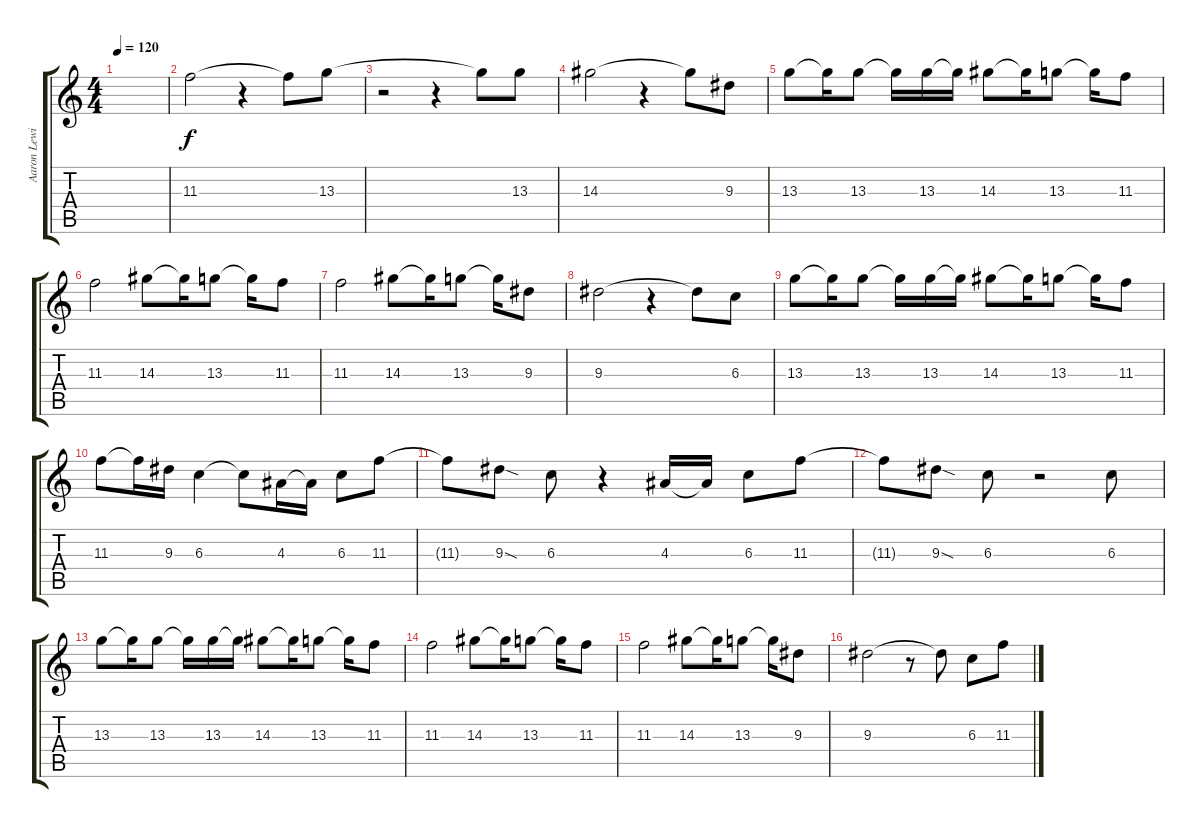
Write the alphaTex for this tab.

\track ("Aaron Lewis Vocals" "Aaron Lewi") {instrument acousticguitarnylon}
\staff {score tabs}
\tuning (Eb4 Bb3 Gb3 Db3 Ab2 Eb2) {hide}
\ts (4 4)
\tempo 120
\clef g2
\ks c
|
11.3.2 r.4 11.3{t}.8 13.3.8 |
r.2 r.4 13.3{t}.8 13.3.8 |
14.3.2 r.4 14.3{t}.8 9.3.8 |
13.3.8 13.3{t}.16 13.3.8 13.3{t}.16 13.3.16 13.3{t}.16 14.3.8 14.3{t}.16 13.3.8 13.3{t}.16 11.3.8 |
11.3.2 14.3.8 14.3{t}.16 13.3.8 13.3{t}.16 11.3.8 |
11.3.2 14.3.8 14.3{t}.16 13.3.8 13.3{t}.16 9.3.8 |
9.3.2 r.4 9.3{t}.8 6.3.8 |
13.3.8 13.3{t}.16 13.3.8 13.3{t}.16 13.3.16 13.3{t}.16 14.3.8 14.3{t}.16 13.3.8 13.3{t}.16 11.3.8 |
11.3.8 11.3{t}.16 9.3.16 6.3.4 6.3{t}.8 4.3.16 4.3{t}.16 6.3.8 11.3.8 |
11.3{t}.8 9.3{sod}.8 6.3.8 r.4 4.3.16 4.3{t}.16 6.3.8 11.3.8 |
11.3{t}.8 9.3{sod}.8 6.3.8 r.2 6.3.8 |
13.3.8 13.3{t}.16 13.3.8 13.3{t}.16 13.3.16 13.3{t}.16 14.3.8 14.3{t}.16 13.3.8 13.3{t}.16 11.3.8 |
11.3.2 14.3.8 14.3{t}.16 13.3.8 13.3{t}.16 11.3.8 |
11.3.2 14.3.8 14.3{t}.16 13.3.8 13.3{t}.16 9.3.8 |
9.3.2 r.8 9.3{t}.8 6.3.8 11.3.8
